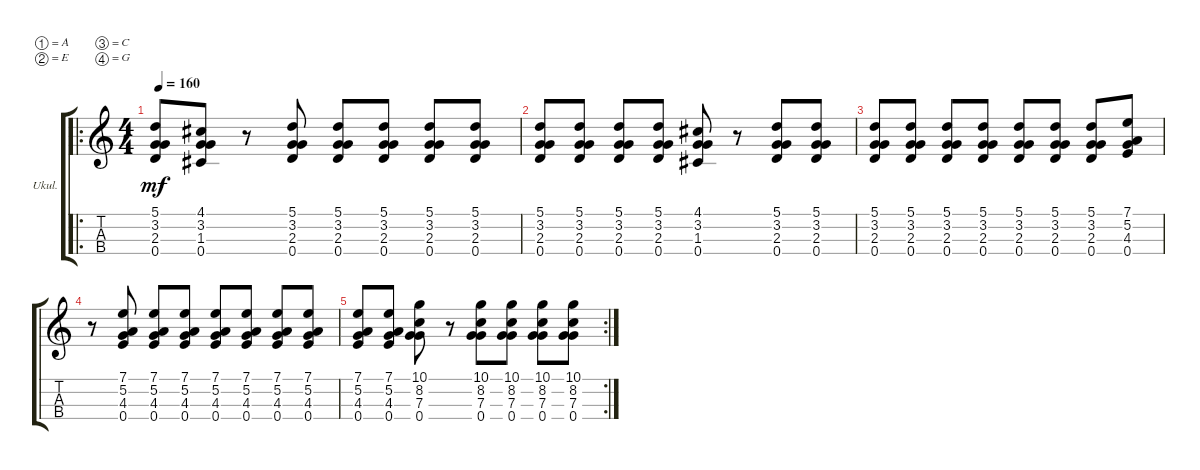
\defaultSystemsLayout 4
\bracketExtendMode groupsimilarinstruments
\firstSystemTrackNameOrientation horizontal
\otherSystemsTrackNameOrientation horizontal
\track ("Rhytm Ukulele" "Ukul.") {instrument shamisen}
\staff {score tabs}
\tuning (A4 E4 C4 G4)
\ro
\ts (4 4)
\tempo 160
\clef g2
\ks c
(5.1 3.2 2.3 0.4).8{dy mf} (4.1 3.2 1.3 0.4).8 r.8 (5.1 3.2 2.3 0.4).8 (5.1 3.2 2.3 0.4).8 (5.1 3.2 2.3 0.4).8 (5.1 3.2 2.3 0.4).8 (5.1 3.2 2.3 0.4).8 |
(5.1 3.2 2.3 0.4).8 (5.1 3.2 2.3 0.4).8 (5.1 3.2 2.3 0.4).8 (5.1 3.2 2.3 0.4).8 (4.1 3.2 1.3 0.4).8 r.8 (5.1 3.2 2.3 0.4).8 (5.1 3.2 2.3 0.4).8 |
(5.1 3.2 2.3 0.4).8 (5.1 3.2 2.3 0.4).8 (5.1 3.2 2.3 0.4).8 (5.1 3.2 2.3 0.4).8 (5.1 3.2 2.3 0.4).8 (5.1 3.2 2.3 0.4).8 (5.1 3.2 2.3 0.4).8 (7.1 5.2 4.3 0.4).8 |
r.8 (7.1 5.2 4.3 0.4).8 (7.1 5.2 4.3 0.4).8 (7.1 5.2 4.3 0.4).8 (7.1 5.2 4.3 0.4).8 (7.1 5.2 4.3 0.4).8 (7.1 5.2 4.3 0.4).8 (7.1 5.2 4.3 0.4).8 |
\rc 2
(7.1 5.2 4.3 0.4).8 (7.1 5.2 4.3 0.4).8 (10.1 8.2 7.3 0.4).8 r.8 (10.1 8.2 7.3 0.4).8 (10.1 8.2 7.3 0.4).8 (10.1 8.2 7.3 0.4).8 (10.1 8.2 7.3 0.4).8
